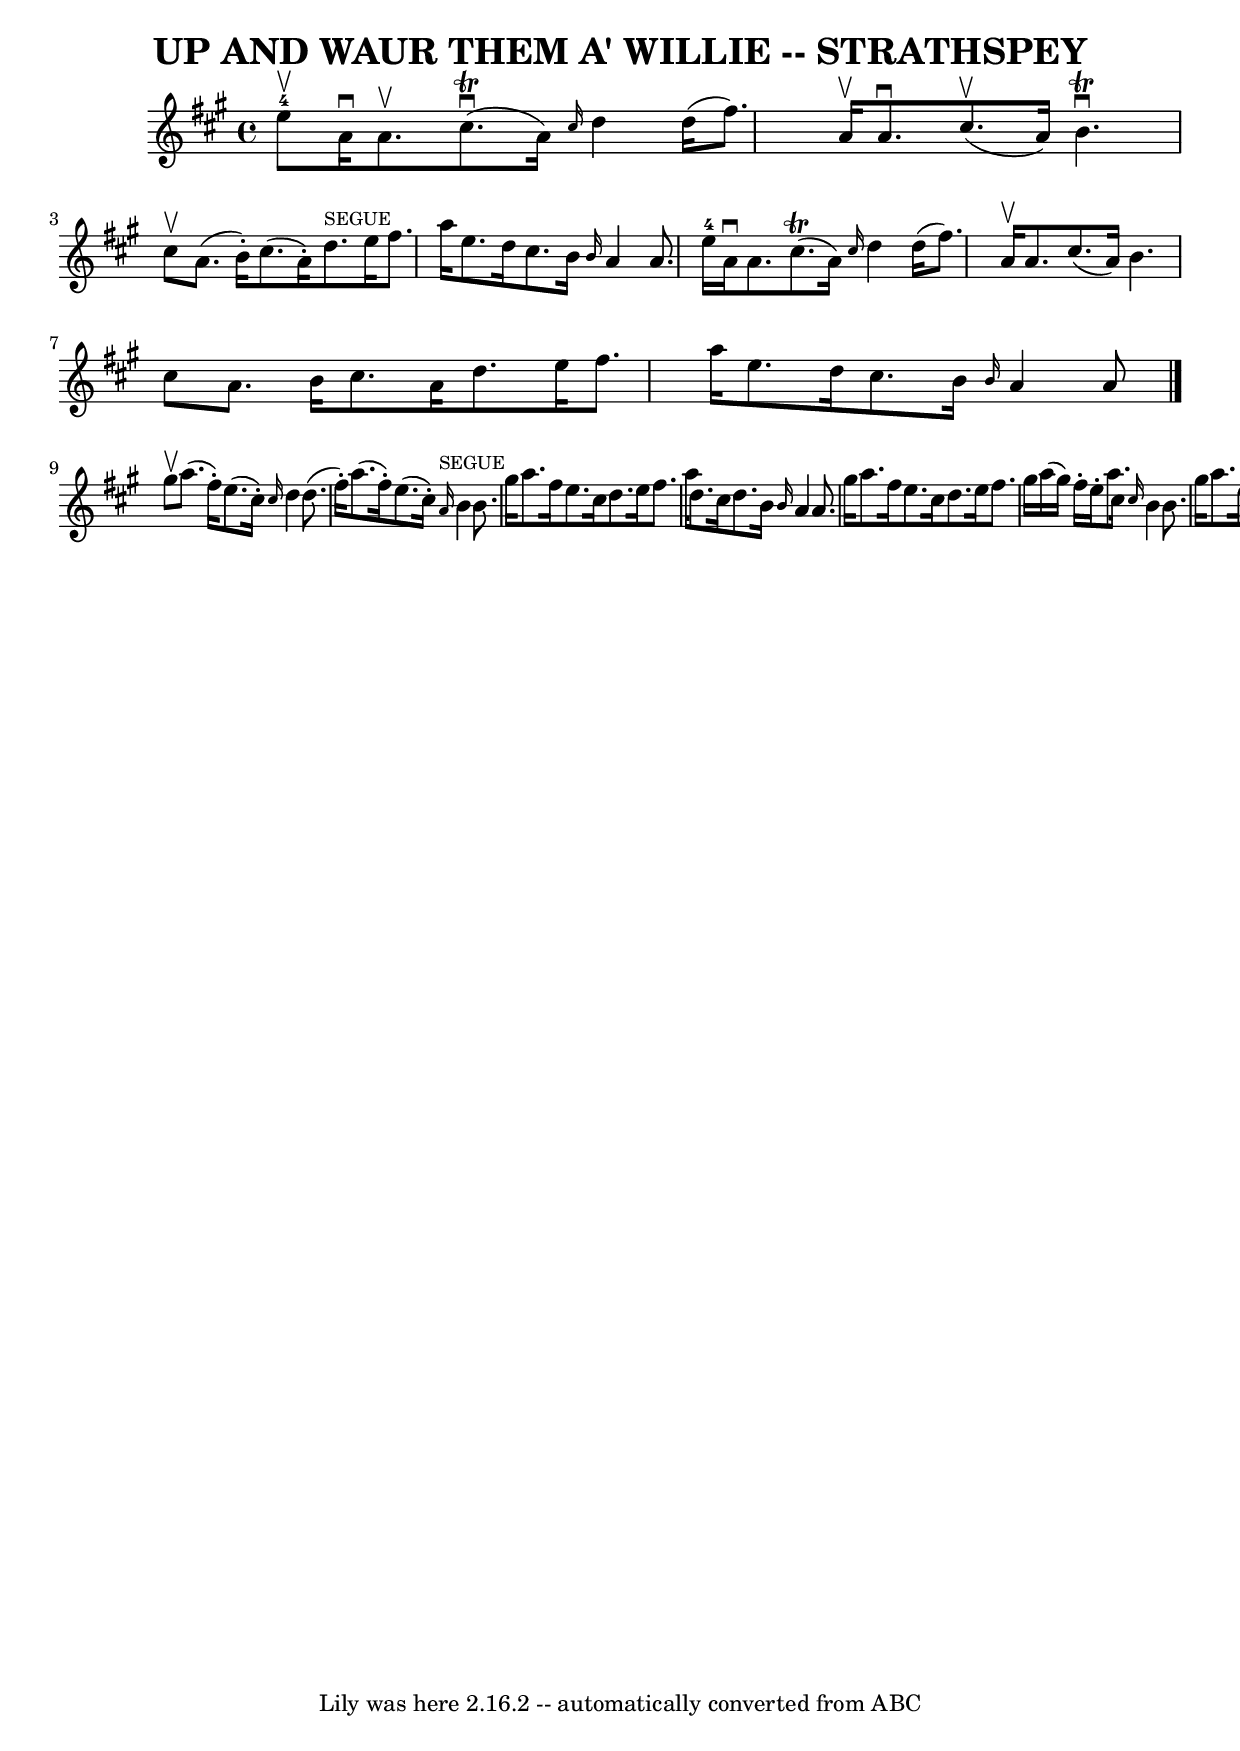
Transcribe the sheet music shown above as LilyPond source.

\version "2.7.40"
\include "Mammoth.ily"
\header {
	%% book = "Ryan's Mammoth Collection of Fiddle Tunes"
	composer = ""
	crossRefNumber = "1"
	footnotes = ""
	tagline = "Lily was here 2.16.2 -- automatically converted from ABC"
	title = "UP AND WAUR THEM A' WILLIE -- STRATHSPEY"
}
voicedefault =  {
\set Score.defaultBarType = "empty"

 \override Staff.TimeSignature #'style = #'C
 \time 4/4 \key a \major e''8-4^\upbow   |
 a'16^\downbow   
a'8.^\upbow cis''8. (^\trill^\downbow a'16) \grace { cis''16  }   
d''4 d''16 (fis''8.)   |
 a'16^\upbow a'8.^\downbow     
cis''8. (^\upbow a'16) b'4.^\trill^\downbow cis''8^\upbow   |
 
 a'8. (b'16 -.) cis''8. (a'16 -.) d''8.^\segue e''16    
fis''8. a''16    |
 e''8. d''16 cis''8. b'16  \grace {    
b'16  } a'4 a'8. e''16-4   |
 a'16^\downbow a'8.      
cis''8. (^\trill a'16) \grace { cis''16  } d''4 d''16 (fis''8.  
-)   |
 a'16^\upbow a'8. cis''8. (a'16) b'4. cis''8    
|
 a'8. b'16 cis''8. a'16 d''8. e''16 fis''8.    
a''16    |
 e''8. d''16 cis''8. b'16  \grace { b'16  }   
a'4 a'8    \bar "|." gis''8^\upbow   |
 a''8. (fis''16 -. 
-) e''8. (cis''16 -.) \grace { cis''16  } d''4 d''8. (fis''16 
-.)   |
 a''8. (fis''16 -.) e''8. (cis''16 -.)   
\grace { a'16^\segue } b'4 b'8. gis''16    |
 a''8.    
fis''16 e''8. cis''16 d''8. e''16 fis''8. a''16    |
   
d''8. cis''16 d''8. b'16  \grace { b'16  } a'4 a'8. gis''16 
   |
 a''8. fis''16 e''8. cis''16 d''8. e''16    
fis''8. gis''16    |
 a''16 (gis''16) fis''16 -. e''16 -.  
 a''8. cis''16  \grace { cis''16  } b'4 b'8. gis''16    |
  
 a''8. e''16 fis''8. cis''16 d''8. e''16 fis''8. a''16   
 |
 e''8. cis''16 d''8. b'16  \grace { b'16  } a'4 a'8 
   \bar "|."   
}

\score{
    <<

	\context Staff="default"
	{
	    \voicedefault 
	}

    >>
	\layout {
	}
	\midi {}
}
